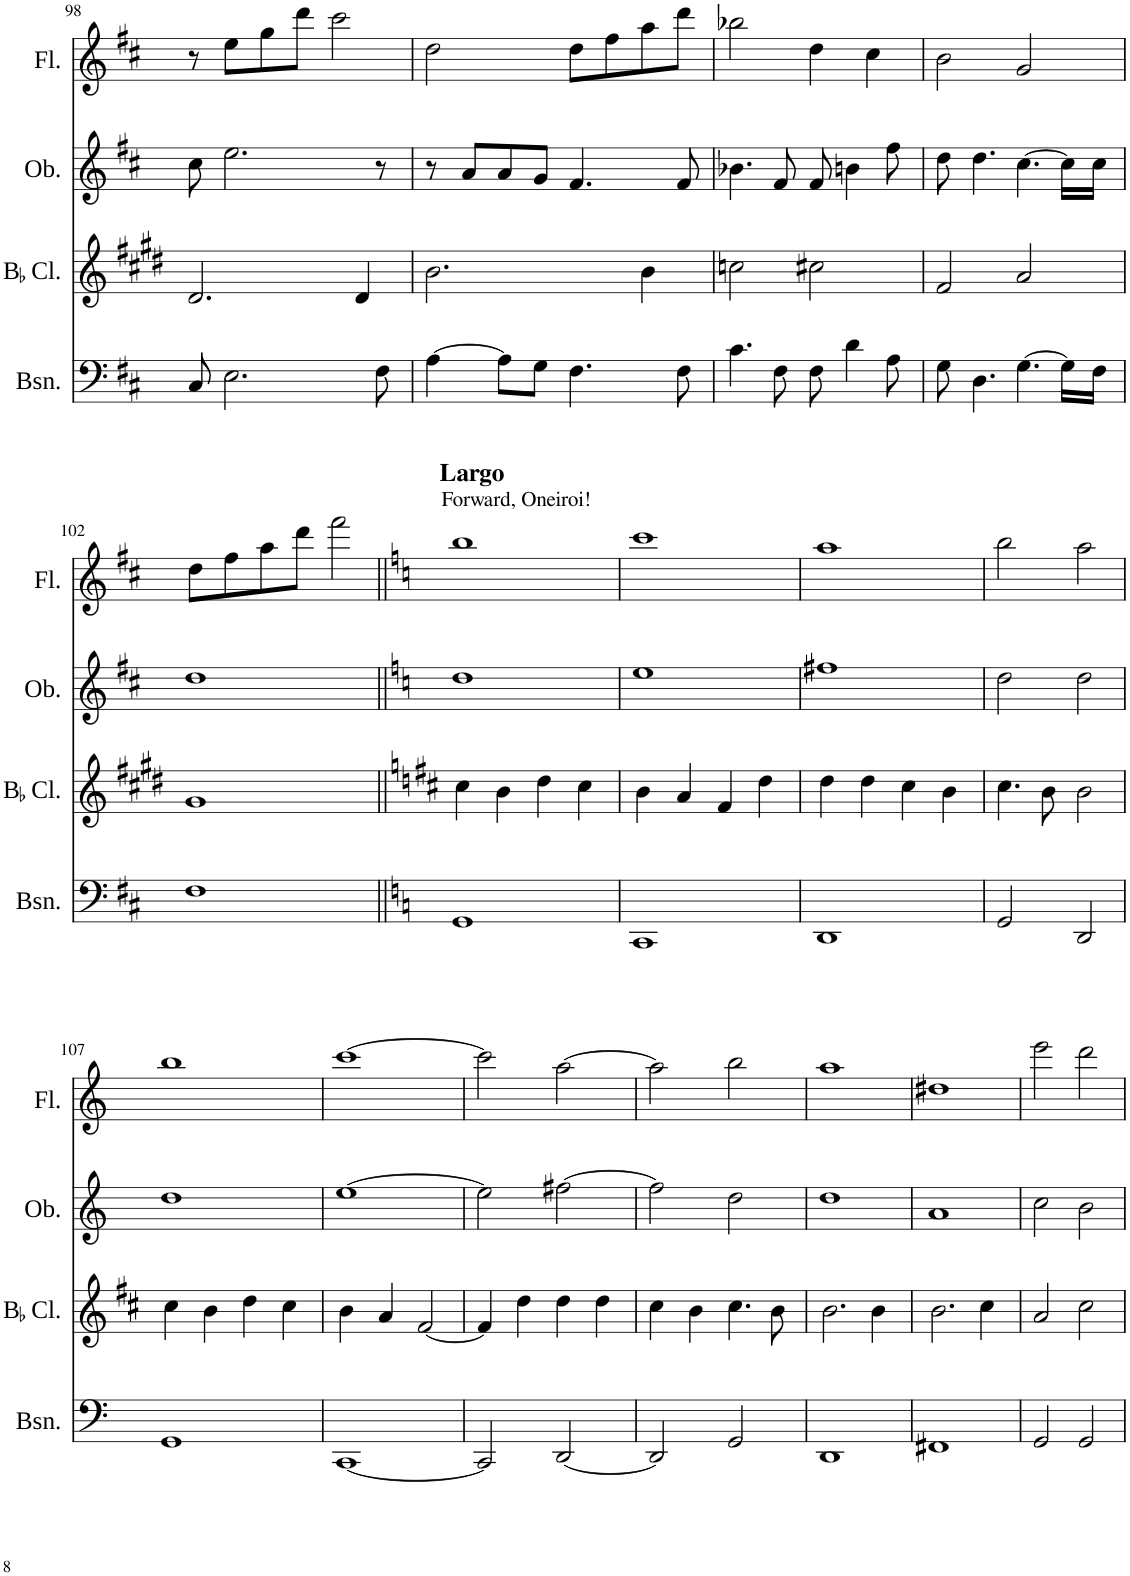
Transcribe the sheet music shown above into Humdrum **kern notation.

**kern	**kern	**kern	**kern
*part4	*part3	*part2	*part1
*staff4	*staff3	*staff2	*staff1
*I"Bassoon	*I"BaccidentalFlat Clarinet	*I"Oboe	*I"Flute
*I'Bsn.	*I'BaccidentalFlat Cl.	*I'Ob.	*I'Fl.
!!LO:PB:g=z
*clefF4	*clefG2	*clefG2	*clefG2
*	*Trd1c2	*	*
*k[f#c#]	*k[f#c#g#d#]	*k[f#c#]	*k[f#c#]
*M4/4	*M4/4	*M4/4	*M4/4
=98	=98	=98	=98
8C#/	2.d#/	8cc#\	8r
2.E\	.	2.ee\	8ee\L
.	.	.	8gg\
.	.	.	8ddd\J
.	.	.	2ccc#\
.	4d#/	.	.
8F#\	.	8r	.
=99	=99	=99	=99
[4A\	2.b\	8r	2dd\
.	.	8a/L	.
8A\L]	.	8a/	.
8G\J	.	8g/J	.
4.F#\	.	4.f#/	8dd\L
.	.	.	8ff#\
.	4b\	.	8aa\
8F#\	.	8f#/	8ddd\J
=100	=100	=100	=100
4.c#\	2ccn\	4.b-X\	2bb-X\
8F#\	.	8f#/	.
8F#\	2cc#X\	8f#/	4dd\
4d\	.	4bn\	.
.	.	.	4cc#\
8A\	.	8ff#\	.
=101	=101	=101	=101
8G\	2f#/	8dd\	2b\
4.D\	.	4.dd\	.
[4.G\	2a/	[4.cc#\	2g/
16G\LL]	.	16cc#\LL]	.
16F#\JJ	.	16cc#\JJ	.
!!LO:LB:g=z
=102	=102	=102	=102
1F#	1g#	1dd	8dd\L
.	.	.	8ff#\
.	.	.	8aa\
.	.	.	8ddd\J
.	.	.	2fff#\
=103||	=103||	=103||	=103||
*k[]	*k[f#c#]	*k[]	*k[]
!	!	!	!LO:TX:a:t=Forward, Oneiroi!
!	!	!	!LO:TX:a:B:t=Largo
1GG	4cc#\	1dd	1bb
.	4b\	.	.
.	4dd\	.	.
.	4cc#\	.	.
=104	=104	=104	=104
1CC	4b\	1ee	1ccc
.	4a/	.	.
.	4f#/	.	.
.	4dd\	.	.
=105	=105	=105	=105
1DD	4dd\	1ff#X	1aa
.	4dd\	.	.
.	4cc#\	.	.
.	4b\	.	.
=106	=106	=106	=106
2GG/	4.cc#\	2dd\	2bb\
.	8b\	.	.
2DD/	2b\	2dd\	2aa\
!!LO:LB:g=z
=107	=107	=107	=107
1GG	4cc#\	1dd	1bb
.	4b\	.	.
.	4dd\	.	.
.	4cc#\	.	.
=108	=108	=108	=108
[1CC	4b\	[1ee	[1ccc
.	4a/	.	.
.	[2f#/	.	.
=109	=109	=109	=109
2CC/]	4f#/]	2ee\]	2ccc\]
.	4dd\	.	.
[2DD/	4dd\	[2ff#X\	[2aa\
.	4dd\	.	.
=110	=110	=110	=110
2DD/]	4cc#\	2ff#\]	2aa\]
.	4b\	.	.
2GG/	4.cc#\	2dd\	2bb\
.	8b\	.	.
=111	=111	=111	=111
1DD	2.b\	1dd	1aa
.	4b\	.	.
=112	=112	=112	=112
1FF#X	2.b\	1a	1dd#X
.	4cc#\	.	.
=113	=113	=113	=113
2GG/	2a/	2cc\	2eee\
2GG/	2cc#\	2b\	2ddd\
=	=	=	=
*-	*-	*-	*-
